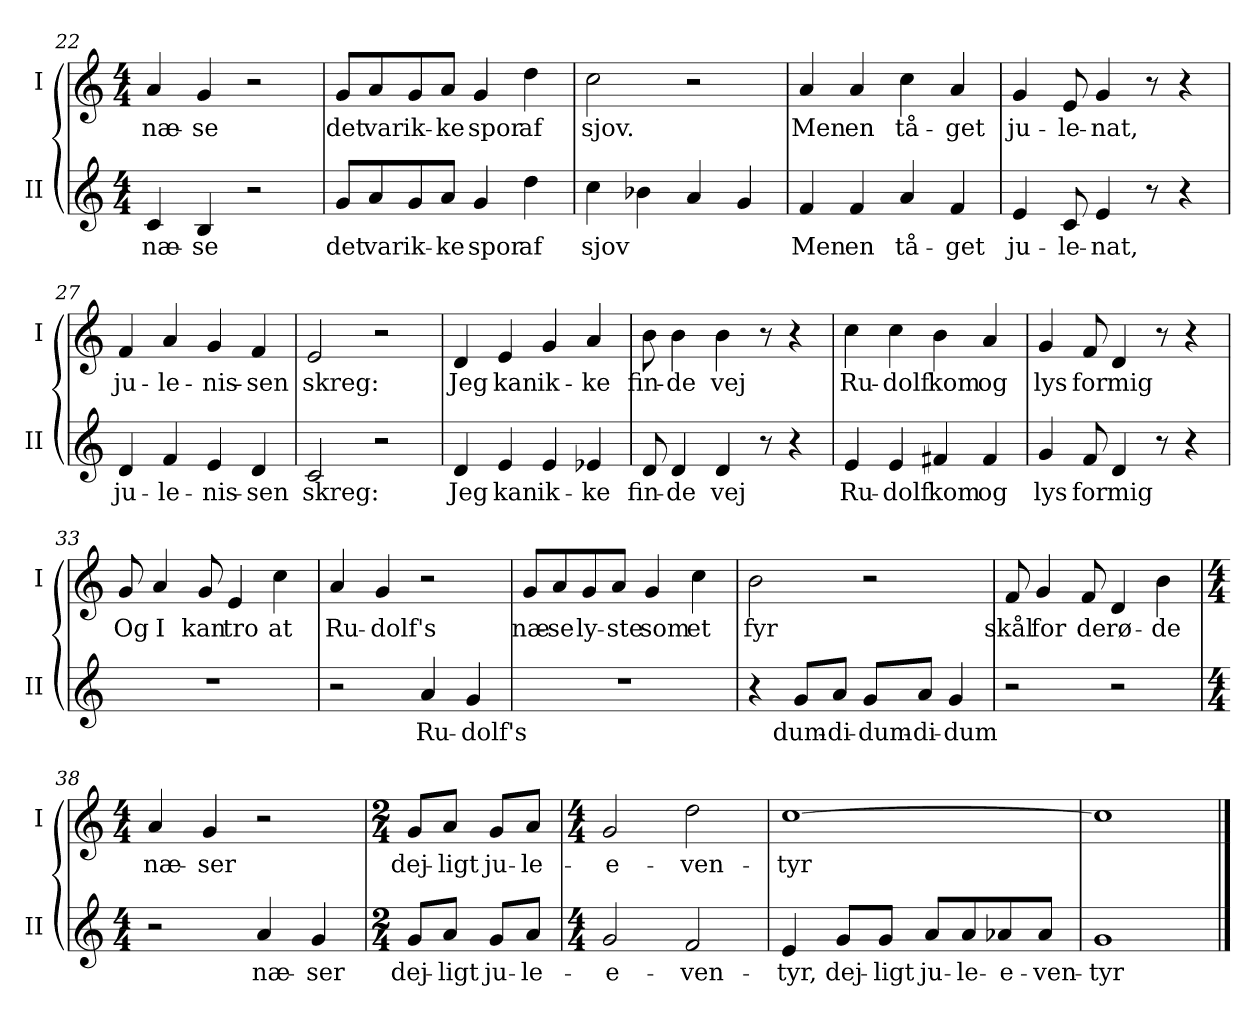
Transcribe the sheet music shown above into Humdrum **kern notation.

**kern	**text	**kern	**text
*part2	*part2	*part1	*part1
*staff2	*staff2	*staff1	*staff1
*I"II	*	*I"I	*
*I'II	*	*I'I	*
*clefG2	*	*clefG2	*
*k[]	*	*k[]	*
*M4/4	*	*M4/4	*
=22	=22	=22	=22
!	!LO:LY:b	!	!LO:LY:b
4c/	næ-	4a/	næ-
!	!LO:LY:b	!	!LO:LY:b
4B/	-se	4g/	-se
2r	.	2r	.
=23	=23	=23	=23
!	!LO:LY:b	!	!LO:LY:b
8g/L	det	8g/L	det
!	!LO:LY:b	!	!LO:LY:b
8a/	var	8a/	var
!	!LO:LY:b	!	!LO:LY:b
8g/	ik-	8g/	ik-
!	!LO:LY:b	!	!LO:LY:b
8a/J	-ke	8a/J	-ke
!	!LO:LY:b	!	!LO:LY:b
4g/	spor	4g/	spor
!	!LO:LY:b	!	!LO:LY:b
4dd\	af	4dd\	af
!!LO:LB:g=z
=24	=24	=24	=24
!	!LO:LY:b	!	!LO:LY:b
4cc\	sjov	2cc\	sjov.
4b-X\	.	.	.
4a/	.	2r	.
4g/	.	.	.
=25	=25	=25	=25
!	!LO:LY:b	!	!LO:LY:b
4f/	Men	4a/	Men
!	!LO:LY:b	!	!LO:LY:b
4f/	en	4a/	en
!	!LO:LY:b	!	!LO:LY:b
4a/	tå-	4cc\	tå-
!	!LO:LY:b	!	!LO:LY:b
4f/	-get	4a/	-get
=26	=26	=26	=26
!	!LO:LY:b	!	!LO:LY:b
4e/	ju-	4g/	ju-
!	!LO:LY:b	!	!LO:LY:b
8c/	-le-	8e/	-le-
!	!LO:LY:b	!	!LO:LY:b
4e/	-nat,	4g/	-nat,
8r	.	8r	.
4r	.	4r	.
=27	=27	=27	=27
!	!LO:LY:b	!	!LO:LY:b
4d/	ju-	4f/	ju-
!	!LO:LY:b	!	!LO:LY:b
4f/	-le-	4a/	-le-
!	!LO:LY:b	!	!LO:LY:b
4e/	-nis-	4g/	-nis-
!	!LO:LY:b	!	!LO:LY:b
4d/	-sen	4f/	-sen
=28	=28	=28	=28
!	!LO:LY:b	!	!LO:LY:b
2c/	skreg:	2e/	skreg:
2r	.	2r	.
=29	=29	=29	=29
!	!LO:LY:b	!	!LO:LY:b
4d/	Jeg	4d/	Jeg
!	!LO:LY:b	!	!LO:LY:b
4e/	kan	4e/	kan
!	!LO:LY:b	!	!LO:LY:b
4e/	ik-	4g/	ik-
!	!LO:LY:b	!	!LO:LY:b
4e-X/	-ke	4a/	-ke
!!LO:LB:g=z
=30	=30	=30	=30
!	!LO:LY:b	!	!LO:LY:b
8d/	fin-	8b\	fin-
!	!LO:LY:b	!	!LO:LY:b
4d/	-de	4b\	-de
!	!LO:LY:b	!	!LO:LY:b
4d/	vej	4b\	vej
8r	.	8r	.
4r	.	4r	.
=31	=31	=31	=31
!	!LO:LY:b	!	!LO:LY:b
4e/	Ru-	4cc\	Ru-
!	!LO:LY:b	!	!LO:LY:b
4e/	-dolf	4cc\	-dolf
!	!LO:LY:b	!	!LO:LY:b
4f#X/	kom	4b\	kom
!	!LO:LY:b	!	!LO:LY:b
4f#/	og	4a/	og
=32	=32	=32	=32
!	!LO:LY:b	!	!LO:LY:b
4g/	lys	4g/	lys
!	!LO:LY:b	!	!LO:LY:b
8f/	for	8f/	for
!	!LO:LY:b	!	!LO:LY:b
4d/	mig	4d/	mig
8r	.	8r	.
4r	.	4r	.
=33	=33	=33	=33
!	!	!	!LO:LY:b
1r	.	8g/	Og
!	!	!	!LO:LY:b
.	.	4a/	I
!	!	!	!LO:LY:b
.	.	8g/	kan
!	!	!	!LO:LY:b
.	.	4e/	tro
!	!	!	!LO:LY:b
.	.	4cc\	at
=34	=34	=34	=34
!	!	!	!LO:LY:b
2r	.	4a/	Ru-
!	!	!	!LO:LY:b
.	.	4g/	-dolf's
!	!LO:LY:b	!	!
4a/	Ru-	2r	.
!	!LO:LY:b	!	!
4g/	-dolf's	.	.
!!LO:LB:g=z
=35	=35	=35	=35
!	!	!	!LO:LY:b
1r	.	8g/L	næ-
!	!	!	!LO:LY:b
.	.	8a/	-se
!	!	!	!LO:LY:b
.	.	8g/	ly-
!	!	!	!LO:LY:b
.	.	8a/J	-ste
!	!	!	!LO:LY:b
.	.	4g/	som
!	!	!	!LO:LY:b
.	.	4cc\	et
=36	=36	=36	=36
!	!	!	!LO:LY:b
4r	.	2b\	fyr
!	!LO:LY:b	!	!
8g/L	dum-	.	.
!	!LO:LY:b	!	!
8a/J	-di-	.	.
!	!LO:LY:b	!	!
8g/L	-dum-	2r	.
!	!LO:LY:b	!	!
8a/J	-di-	.	.
!	!LO:LY:b	!	!
4g/	-dum	.	.
=37	=37	=37	=37
!	!	!	!LO:LY:b
2r	.	8f/	skål
!	!	!	!LO:LY:b
.	.	4g/	for
!	!	!	!LO:LY:b
.	.	8f/	de
!	!	!	!LO:LY:b
2r	.	4d/	rø-
!	!	!	!LO:LY:b
.	.	4b\	-de
=38	=38	=38	=38
*M4/4	*	*M4/4	*
!	!	!	!LO:LY:b
2r	.	4a/	næ-
!	!	!	!LO:LY:b
.	.	4g/	-ser
!	!LO:LY:b	!	!
4a/	næ-	2r	.
!	!LO:LY:b	!	!
4g/	-ser	.	.
!!LO:PB:g=z
=39	=39	=39	=39
*M2/4	*	*M2/4	*
!	!LO:LY:b	!	!LO:LY:b
8g/L	dej-	8g/L	dej-
!	!LO:LY:b	!	!LO:LY:b
8a/J	-ligt	8a/J	-ligt
!	!LO:LY:b	!	!LO:LY:b
8g/L	ju-	8g/L	ju-
!	!LO:LY:b	!	!LO:LY:b
8a/J	-le-	8a/J	-le-
=40	=40	=40	=40
*M4/4	*	*M4/4	*
!	!LO:LY:b	!	!LO:LY:b
2g/	-e-	2g/	-e-
!	!LO:LY:b	!	!LO:LY:b
2f/	-ven-	2dd\	-ven-
=41	=41	=41	=41
!	!LO:LY:b	!	!LO:LY:b
4e/	-tyr,	[1cc	-tyr
!	!LO:LY:b	!	!
8g/L	dej-	.	.
!	!LO:LY:b	!	!
8g/J	-ligt	.	.
!	!LO:LY:b	!	!
8a/L	ju-	.	.
!	!LO:LY:b	!	!
8a/	-le-	.	.
!	!LO:LY:b	!	!
8a-X/	-e-	.	.
!	!LO:LY:b	!	!
8a-/J	-ven-	.	.
=42	=42	=42	=42
!	!LO:LY:b	!	!
1g	-tyr	1cc]	.
==	==	==	==
*-	*-	*-	*-
